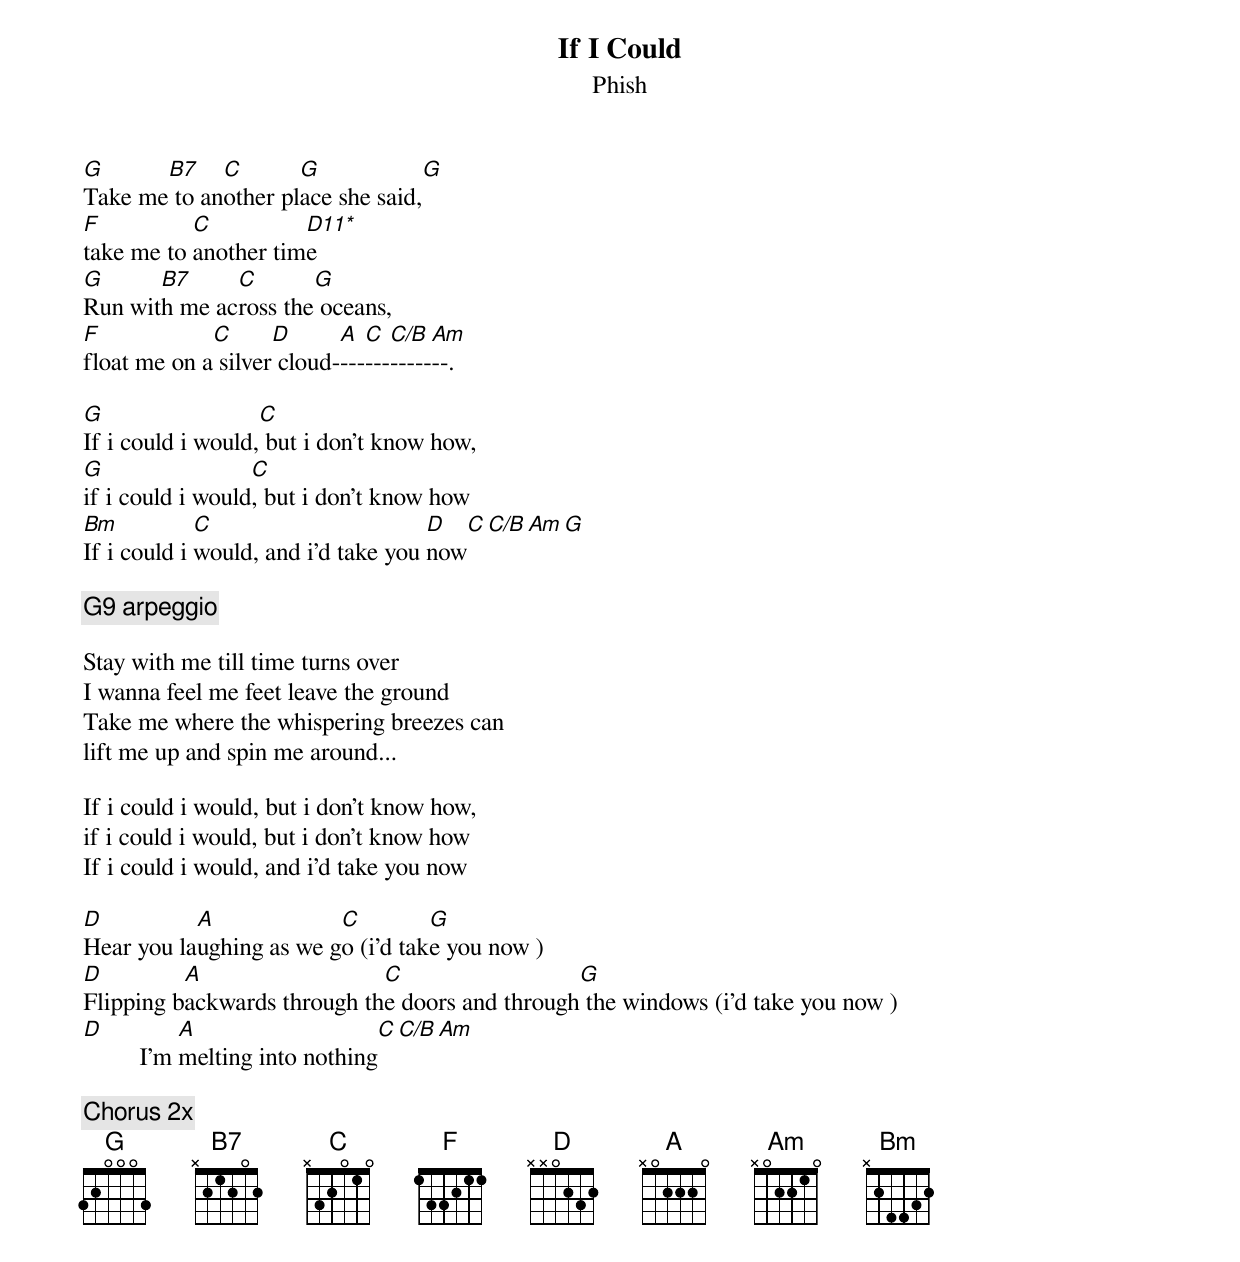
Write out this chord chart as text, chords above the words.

{t:If I Could}
{st:Phish}

G      B7    C       G            G
Take me to another place she said,
F          C          D11*
take me to another time
G      B7     C       G
Run with me across the oceans,
F            C      D      A  C  C/B  Am
float me on a silver cloud--------------.

G                  C
If i could i would, but i don't know how,
G                 C
if i could i would, but i don't know how
Bm           C                       D  C  C/B  Am   G
If i could i would, and i'd take you now

{c: G9 arpeggio}

Stay with me till time turns over
I wanna feel me feet leave the ground
Take me where the whispering breezes can
lift me up and spin me around...

If i could i would, but i don't know how,
if i could i would, but i don't know how
If i could i would, and i'd take you now

D          A             C         G
Hear you laughing as we go (i'd take you now )
D         A                  C                  G
Flipping backwards through the doors and through the windows (i'd take you now )
D            A                   C  C/B  Am
         I'm melting into nothing

{c: Chorus 2x}
